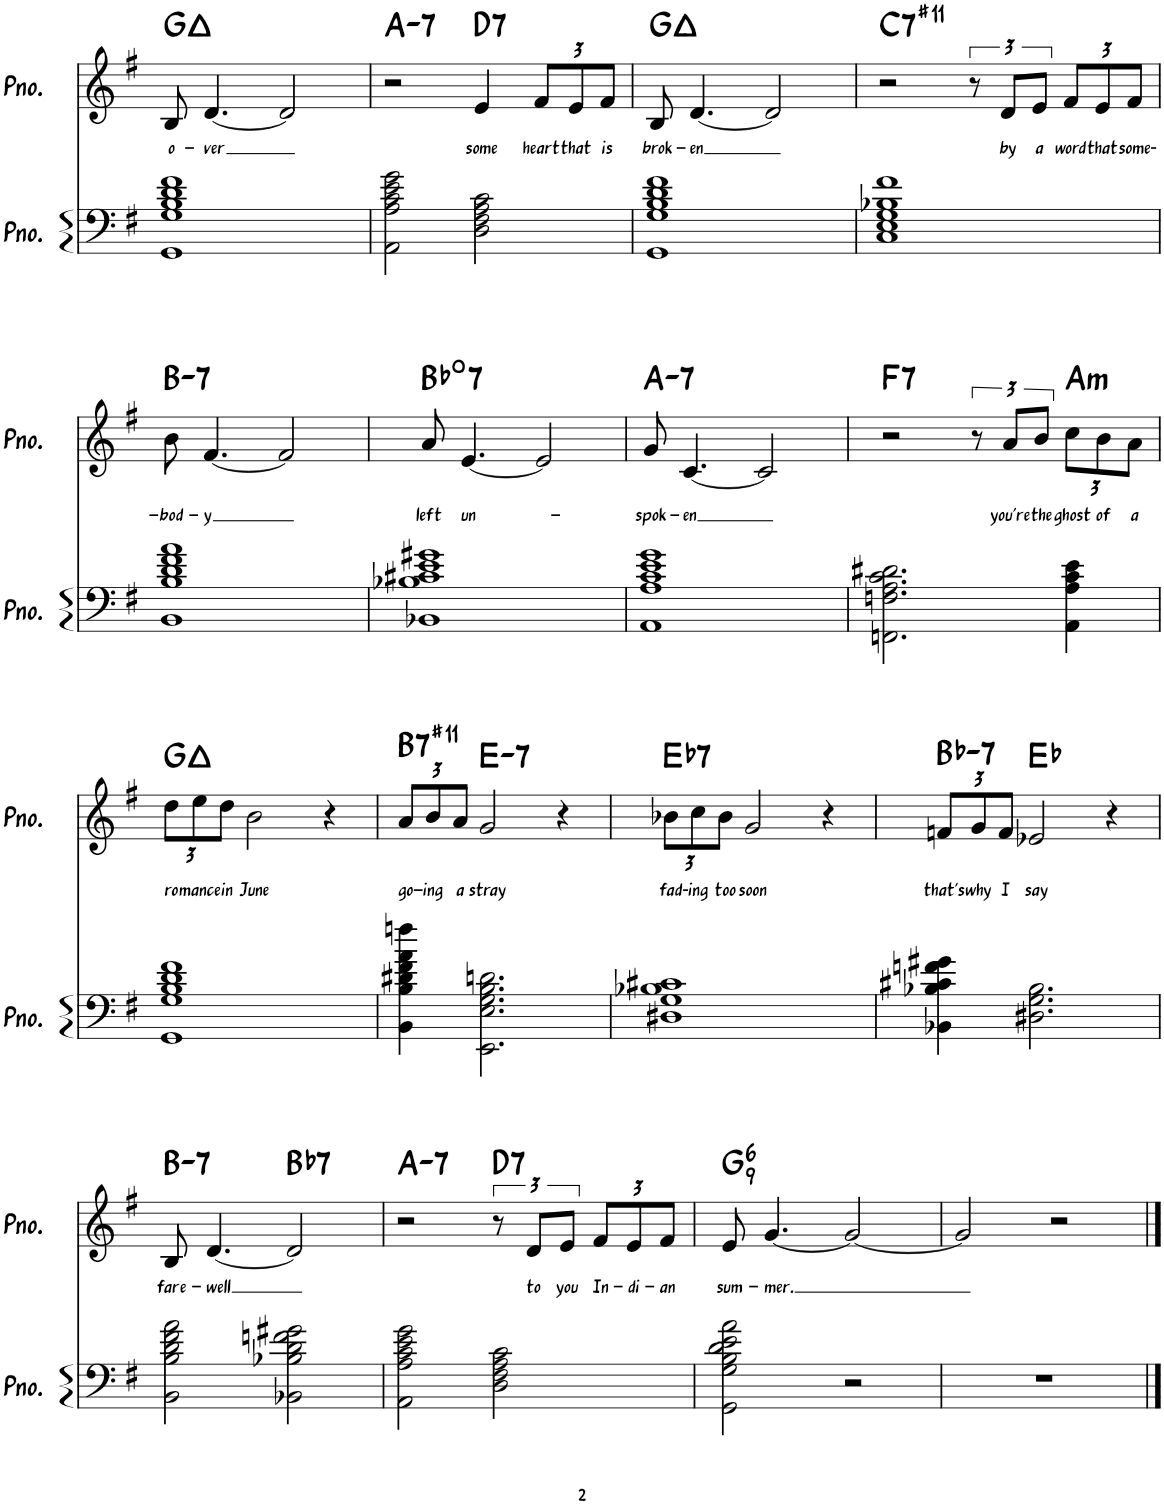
**kern	**kern	**text	**harte
*part2	*part1	*part1	*part1
*staff2	*staff1	*staff1	*
*I"Piano	*I"Piano	*	*
*I'Pno.	*I'Pno.	*	*
!!LO:PB:g=z
*clefF4	*clefG2	*	*
*k[f#]	*k[f#]	*	*
*M4/4	*M4/4	*	*
=17	=17	=17	=17
!	!	!LO:LY:b	!
1GG 1G 1B 1d 1f#	8B/	o-	G:maj
!	!	!LO:LY:b	!
.	[4.d/	-ver	.
.	2d/]	.	.
=18	=18	=18	=18
!	!	!	!LO:H:kt=7
2AA\ 2A\ 2c\ 2e\ 2g\	2r	.	A:min7
!	!	!LO:LY:b	!LO:H:kt=7
2D\ 2F#\ 2A\ 2c\	4e/	some	D:7
*	*Xbrackettup	*	*
!	!	!LO:LY:b	!
.	12f#/L	heart	.
!	!	!LO:LY:b	!
.	12e/	that	.
!	!	!LO:LY:b	!
.	12f#/J	is	.
=19	=19	=19	=19
!	!	!LO:LY:b	!
1GG 1G 1B 1d 1f#	8B/	brok-	G:maj
!	!	!LO:LY:b	!
.	[4.d/	-en	.
.	2d/]	.	.
=20	=20	=20	=20
!	!	!	!LO:H:kt=7
1C 1E 1G 1B-X 1f#	2r	.	C:7(#11)
*	*brackettup	*	*
.	12r	.	.
!	!	!LO:LY:b	!
.	12d/L	by	.
!	!	!LO:LY:b	!
.	12e/J	a	.
*	*Xbrackettup	*	*
!	!	!LO:LY:b	!
.	12f#/L	word	.
!	!	!LO:LY:b	!
.	12e/	that	.
!	!	!LO:LY:b	!
.	12f#/J	some-	.
!!LO:LB:g=z
=21	=21	=21	=21
!	!	!LO:LY:b	!LO:H:kt=7
1BB 1B 1d 1f# 1a	8b\	-bod-	B:min7
!	!	!LO:LY:b	!
.	[4.f#/	-y	.
.	2f#/]	.	.
=22	=22	=22	=22
!	!	!LO:LY:b	!LO:H:kt=7
1BB-X 1B-X 1c#X 1e 1g#X	8a/	left	Bb:dim7
!	!	!LO:LY:b	!
.	[4.e/	un-	.
.	2e/]	.	.
=23	=23	=23	=23
!	!	!LO:LY:b	!LO:H:kt=7
1AA 1A 1c 1e 1g	8g/	-spok-	A:min7
!	!	!LO:LY:b	!
.	[4.c/	-en	.
.	2c/]	.	.
=24	=24	=24	=24
!	!	!	!LO:H:kt=7
2.FFn\ 2.Fn\ 2.A\ 2.c\ 2.d#X\	2r	.	F:7
*	*brackettup	*	*
.	12r	.	.
!	!	!LO:LY:b	!
.	12a/L	you're	.
!	!	!LO:LY:b	!
.	12b/J	the	.
*	*Xbrackettup	*	*
!	!	!LO:LY:b	!LO:H:kt=m
4AA\ 4A\ 4c\ 4e\	12cc\L	ghost	A:min
!	!	!LO:LY:b	!
.	12b\	of	.
!	!	!LO:LY:b	!
.	12a\J	a	.
!!LO:LB:g=z
=25	=25	=25	=25
!	!	!LO:LY:b	!
1GG 1G 1B 1d 1f#	12dd\L	ro-	G:maj
!	!	!LO:LY:b	!
.	12ee\	-mance	.
!	!	!LO:LY:b	!
.	12dd\J	in	.
!	!	!LO:LY:b	!
.	2b\	June	.
.	4r	.	.
=26	=26	=26	=26
!	!	!LO:LY:b	!LO:H:kt=7
4BB\ 4B\ 4d#X\ 4f#\ 4a\ 4ffn\	12a/L	go-	B:7(#11)
!	!	!LO:LY:b	!
.	12b/	-ing	.
!	!	!LO:LY:b	!
.	12a/J	a-	.
!	!	!LO:LY:b	!LO:H:kt=7
2.EE\ 2.E\ 2.G\ 2.B\ 2.dn\	2g/	-stray	E:min7
.	4r	.	.
=27	=27	=27	=27
!	!	!LO:LY:b	!LO:H:kt=7
1D#X 1G 1B-X 1c#X	12b-X\L	fad-	Eb:7
!	!	!LO:LY:b	!
.	12cc\	-ing	.
!	!	!LO:LY:b	!
.	12b-\J	too	.
!	!	!LO:LY:b	!
.	2g/	soon	.
.	4r	.	.
=28	=28	=28	=28
!	!	!LO:LY:b	!LO:H:kt=7
4BB-X\ 4B-X\ 4c#X\ 4fn\ 4g#X\	12fn/L	that's	Bb:min7
!	!	!LO:LY:b	!
.	12g/	why	.
!	!	!LO:LY:b	!
.	12f/J	I	.
!	!	!LO:LY:b	!
2.D#X\ 2.G\ 2.B-\	2e-X/	say	Eb:maj
.	4r	.	.
!!LO:LB:g=z
=29	=29	=29	=29
!	!	!LO:LY:b	!LO:H:kt=7
2BB\ 2B\ 2d\ 2f#\ 2a\	8B/	fare-	B:min7
!	!	!LO:LY:b	!
.	[4.d/	-well	.
!	!	!	!LO:H:kt=7
2BB-X\ 2B-X\ 2d\ 2fn\ 2g#X\	2d/]	.	Bb:7
=30	=30	=30	=30
!	!	!	!LO:H:kt=7
2AA\ 2A\ 2c\ 2e\ 2g\	2r	.	A:min7
*	*brackettup	*	*
!	!	!	!LO:H:kt=7
2D\ 2F#\ 2A\ 2c\	12r	.	D:7
!	!	!LO:LY:b	!
.	12d/L	to	.
!	!	!LO:LY:b	!
.	12e/J	you	.
*	*Xbrackettup	*	*
!	!	!LO:LY:b	!
.	12f#/L	In-	.
!	!	!LO:LY:b	!
.	12e/	-di-	.
!	!	!LO:LY:b	!
.	12f#/J	-an	.
=31	=31	=31	=31
!	!	!LO:LY:b	!LO:H:kt=6
2GG\ 2G\ 2B\ 2d\ 2e\ 2a\	8e/	sum-	G:maj6(9)
!	!	!LO:LY:b	!
.	[4.g/	-mer.	.
2r	2g/_	.	.
=32	=32	=32	=32
1r	2g/]	.	.
.	2r	.	.
==	==	==	==
*-	*-	*-	*-
